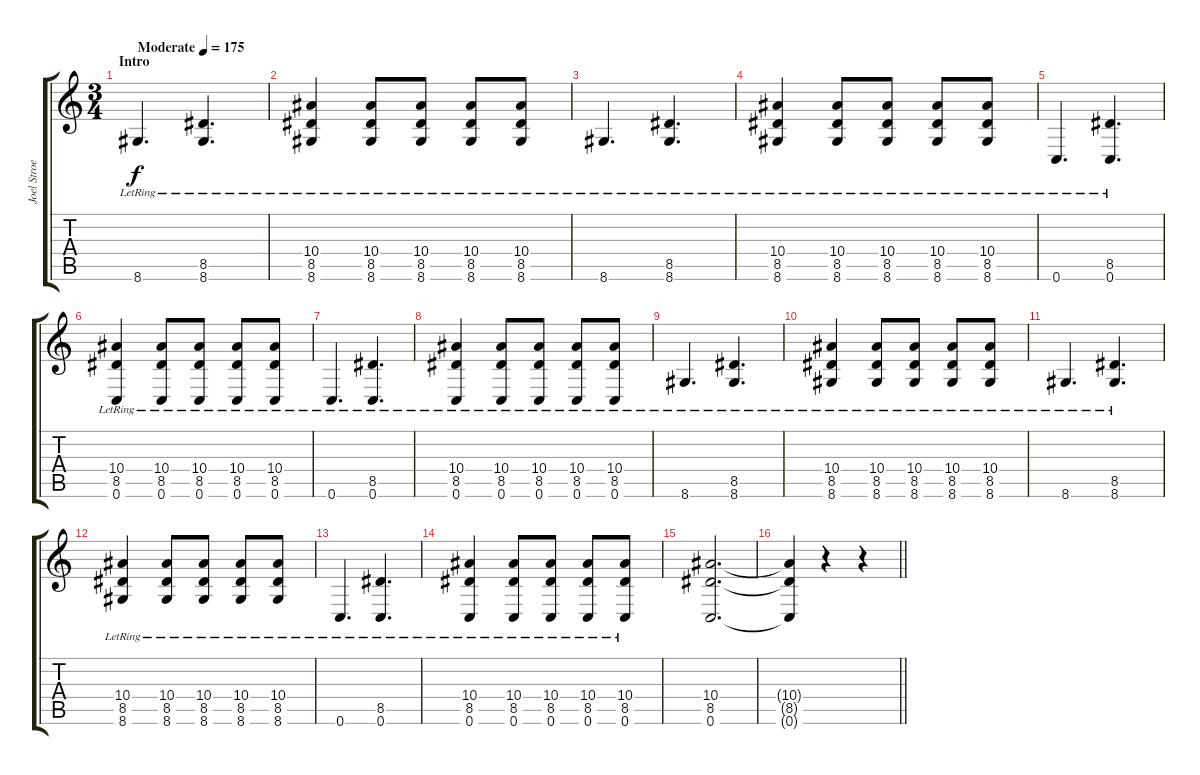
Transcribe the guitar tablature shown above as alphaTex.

\track ("Joel Stroetzel" "Joel Stroe") {instrument distortionguitar}
\staff {score tabs}
\tuning (D4 A3 F3 C3 G2 C2) {hide}
\ts (3 4)
\section ("" "Intro")
\tempo (175 "Moderate")
\clef g2
\ks c
8.6{lr}.4{d dy f instrument electricguitarclean} (8.5{lr} 8.6{lr}).4{d} |
(10.4{lr} 8.5{lr} 8.6{lr}).4 (10.4{lr} 8.5{lr} 8.6{lr}).8 (10.4{lr} 8.5{lr} 8.6{lr}).8 (10.4{lr} 8.5{lr} 8.6{lr}).8 (10.4{lr} 8.5{lr} 8.6{lr}).8 |
8.6{lr}.4{d} (8.5{lr} 8.6{lr}).4{d} |
(10.4{lr} 8.5{lr} 8.6{lr}).4 (10.4{lr} 8.5{lr} 8.6{lr}).8 (10.4{lr} 8.5{lr} 8.6{lr}).8 (10.4{lr} 8.5{lr} 8.6{lr}).8 (10.4{lr} 8.5{lr} 8.6{lr}).8 |
0.6{lr}.4{d} (8.5{lr} 0.6{lr}).4{d} |
(10.4{lr} 8.5{lr} 0.6{lr}).4 (10.4{lr} 8.5{lr} 0.6{lr}).8 (10.4{lr} 8.5{lr} 0.6{lr}).8 (10.4{lr} 8.5{lr} 0.6{lr}).8 (10.4{lr} 8.5{lr} 0.6{lr}).8 |
0.6{lr}.4{d} (8.5{lr} 0.6{lr}).4{d} |
(10.4{lr} 8.5{lr} 0.6{lr}).4 (10.4{lr} 8.5{lr} 0.6{lr}).8 (10.4{lr} 8.5{lr} 0.6{lr}).8 (10.4{lr} 8.5{lr} 0.6{lr}).8 (10.4{lr} 8.5{lr} 0.6{lr}).8 |
8.6{lr}.4{d} (8.5{lr} 8.6{lr}).4{d} |
(10.4{lr} 8.5{lr} 8.6{lr}).4 (10.4{lr} 8.5{lr} 8.6{lr}).8 (10.4{lr} 8.5{lr} 8.6{lr}).8 (10.4{lr} 8.5{lr} 8.6{lr}).8 (10.4{lr} 8.5{lr} 8.6{lr}).8 |
8.6{lr}.4{d} (8.5{lr} 8.6{lr}).4{d} |
(10.4{lr} 8.5{lr} 8.6{lr}).4 (10.4{lr} 8.5{lr} 8.6{lr}).8 (10.4{lr} 8.5{lr} 8.6{lr}).8 (10.4{lr} 8.5{lr} 8.6{lr}).8 (10.4{lr} 8.5{lr} 8.6{lr}).8 |
0.6{lr}.4{d} (8.5{lr} 0.6{lr}).4{d} |
(10.4{lr} 8.5{lr} 0.6{lr}).4 (10.4{lr} 8.5{lr} 0.6{lr}).8 (10.4{lr} 8.5{lr} 0.6{lr}).8 (10.4{lr} 8.5{lr} 0.6{lr}).8 (10.4{lr} 8.5{lr} 0.6{lr}).8 |
(10.4 8.5 0.6).2{d} |
\barLineRight lightlight
(10.4{t} 8.5{t} 0.6{t}).4 r.4 r.4{instrument distortionguitar}
